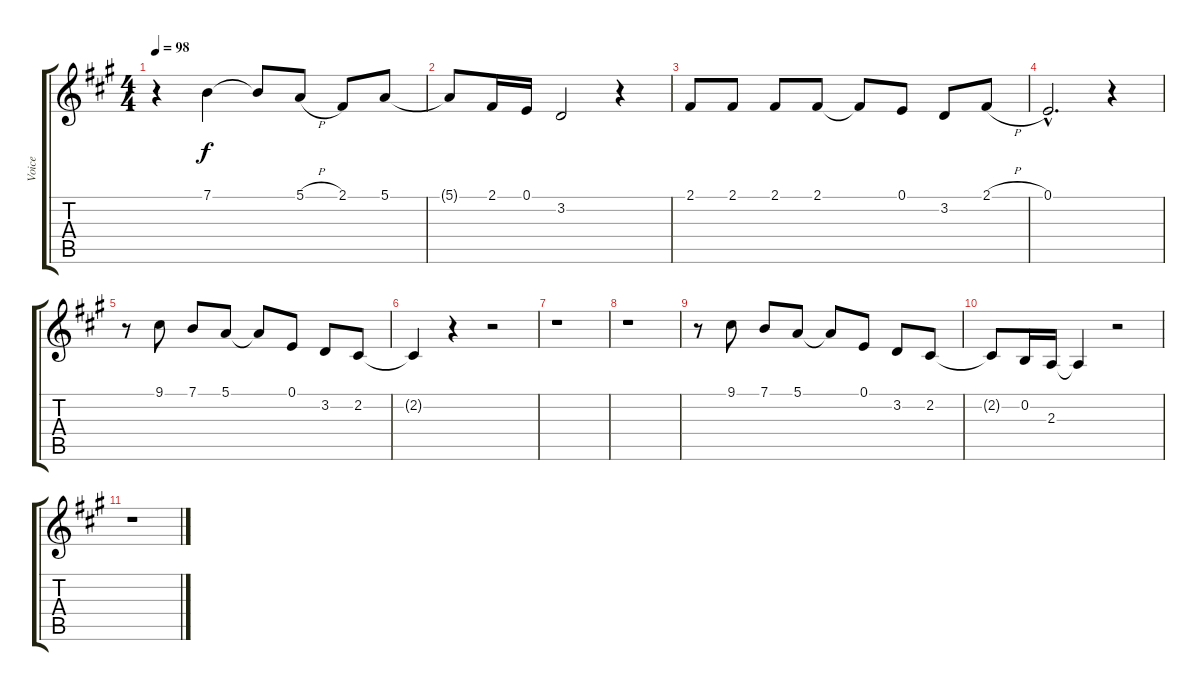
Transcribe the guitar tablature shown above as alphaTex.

\track ("Voice" "Voice") {instrument tangoaccordion}
\staff {score tabs}
\tuning (E4 B3 G3 D3 A2 E2) {hide}
\ts (4 4)
\tempo 98
\clef g2
\ks a
r.4{dy f} 7.1.4 7.1{t}.8 5.1{h}.8 2.1.8 5.1.8 |
5.1{t}.8 2.1.16 0.1.16 3.2.2 r.4 |
2.1.8 2.1.8 2.1.8 2.1.8 2.1{t}.8 0.1.8 3.2.8 2.1{h}.8 |
0.1{hac}.2{d} r.4 |
r.8 9.1.8 7.1.8 5.1.8 5.1{t}.8 0.1.8 3.2.8 2.2.8 |
2.2{t}.4 r.4 r.2 |
r.1 |
r.1 |
r.8 9.1.8 7.1.8 5.1.8 5.1{t}.8 0.1.8 3.2.8 2.2.8 |
2.2{t}.8 0.2.16 2.3.16 2.3{t}.4 r.2 |
r.1
